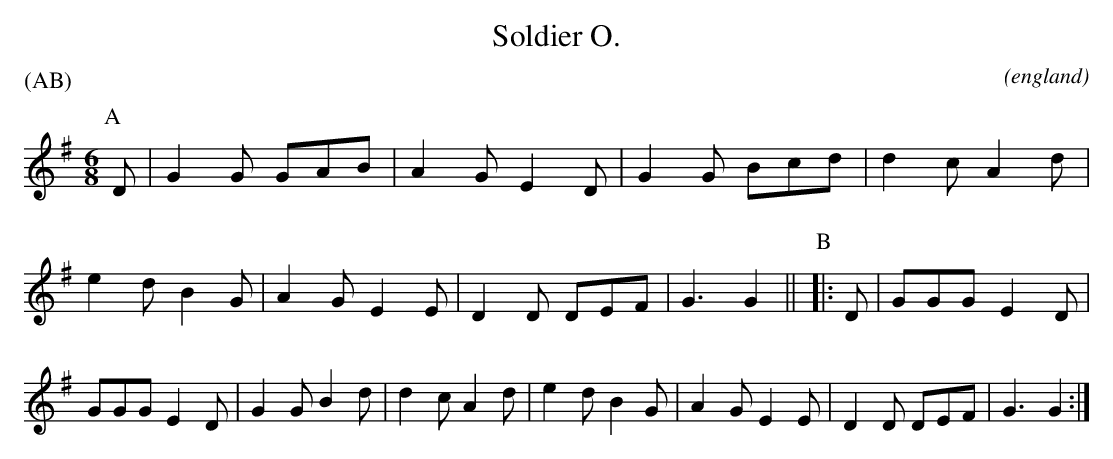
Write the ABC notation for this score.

X:1
T:Soldier O.
O:england
M:6/8
C:
P:(AB)
K:G
P:A
D | G2 G GAB  | A2 G E2 D | G2 G Bcd  | d2 c A2 \
d | e2 d B2G  | A2 G E2 E | D2 D DEF  | G3   G2 ||\
P:B
|: D | GGG  E2 D | GGG  E2 D | G2 G B2 d | d2 c A2 \
d | e2 d B2 G | A2 G E2 E | D2 D DEF  | G3   G2 :|
